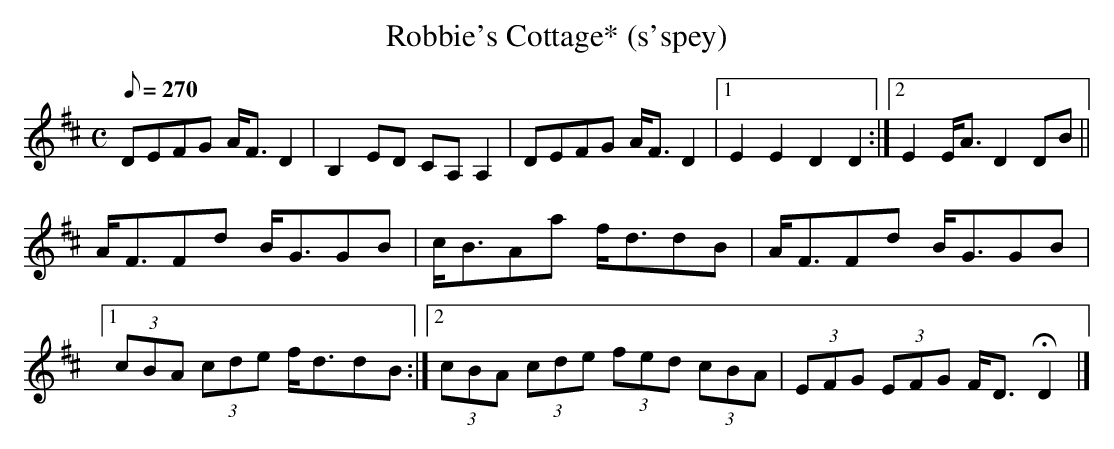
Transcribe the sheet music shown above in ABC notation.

X:1
T:Robbie's Cottage* (s'spey) % nf<bb
L:1/8
M:C
Q:270
K:D major
DEFG A<FD2|B,2ED CA,A,2|DEFG A<FD2|1 E2E2D2D2:|2 E2E<A D2DB||
A<FFd B<GGB|c<BAa f<ddB|A<FFd B<GGB|
[1 (3cBA (3cde f<ddB:|[2 (3cBA (3cde (3fed (3cBA|\
(3EFG (3EFG F<D HD2|]
